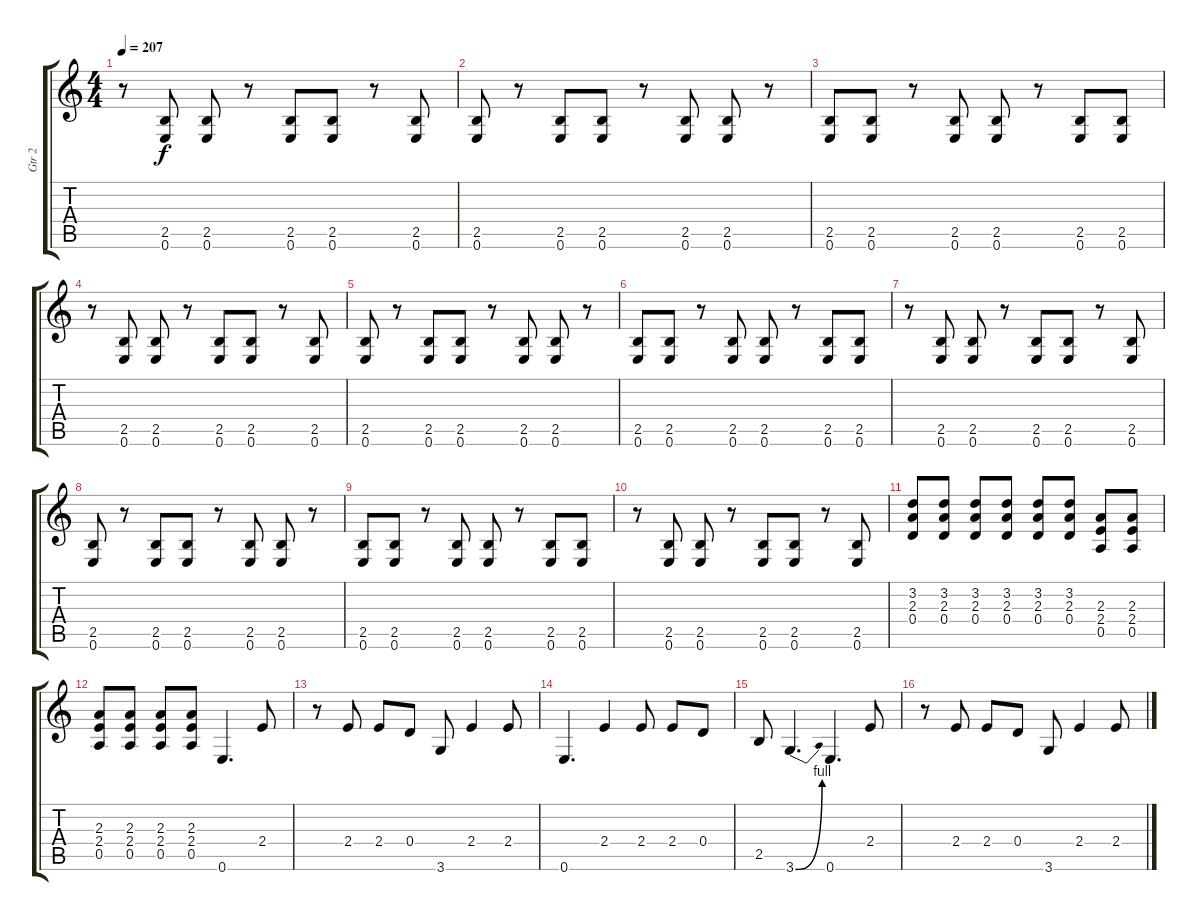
\track ("Gtr 2" "Gtr 2") {instrument overdrivenguitar}
\staff {score tabs}
\tuning (E4 B3 G3 D3 A2 E2) {hide}
\ts (4 4)
\tempo 207
\clef g2
\ks c
r.8{dy f} (2.5 0.6).8 (2.5 0.6).8 r.8 (2.5 0.6).8 (2.5 0.6).8 r.8 (2.5 0.6).8 |
(2.5 0.6).8 r.8 (2.5 0.6).8 (2.5 0.6).8 r.8 (2.5 0.6).8 (2.5 0.6).8 r.8 |
(2.5 0.6).8 (2.5 0.6).8 r.8 (2.5 0.6).8 (2.5 0.6).8 r.8 (2.5 0.6).8 (2.5 0.6).8 |
r.8 (2.5 0.6).8 (2.5 0.6).8 r.8 (2.5 0.6).8 (2.5 0.6).8 r.8 (2.5 0.6).8 |
(2.5 0.6).8 r.8 (2.5 0.6).8 (2.5 0.6).8 r.8 (2.5 0.6).8 (2.5 0.6).8 r.8 |
(2.5 0.6).8 (2.5 0.6).8 r.8 (2.5 0.6).8 (2.5 0.6).8 r.8 (2.5 0.6).8 (2.5 0.6).8 |
r.8 (2.5 0.6).8 (2.5 0.6).8 r.8 (2.5 0.6).8 (2.5 0.6).8 r.8 (2.5 0.6).8 |
(2.5 0.6).8 r.8 (2.5 0.6).8 (2.5 0.6).8 r.8 (2.5 0.6).8 (2.5 0.6).8 r.8 |
(2.5 0.6).8 (2.5 0.6).8 r.8 (2.5 0.6).8 (2.5 0.6).8 r.8 (2.5 0.6).8 (2.5 0.6).8 |
r.8 (2.5 0.6).8 (2.5 0.6).8 r.8 (2.5 0.6).8 (2.5 0.6).8 r.8 (2.5 0.6).8 |
(3.2 2.3 0.4).8 (3.2 2.3 0.4).8 (3.2 2.3 0.4).8 (3.2 2.3 0.4).8 (3.2 2.3 0.4).8 (3.2 2.3 0.4).8 (2.3 2.4 0.5).8 (2.3 2.4 0.5).8 |
(2.3 2.4 0.5).8 (2.3 2.4 0.5).8 (2.3 2.4 0.5).8 (2.3 2.4 0.5).8 0.6.4{d} 2.4.8 |
r.8 2.4.8 2.4.8 0.4.8 3.6.8 2.4.4 2.4.8 |
0.6.4{d} 2.4.4 2.4.8 2.4.8 0.4.8 |
2.5.8 3.6{be (bend 0 0 60 4)}.4{d} 0.6.4{d} 2.4.8 |
r.8 2.4.8 2.4.8 0.4.8 3.6.8 2.4.4 2.4.8
